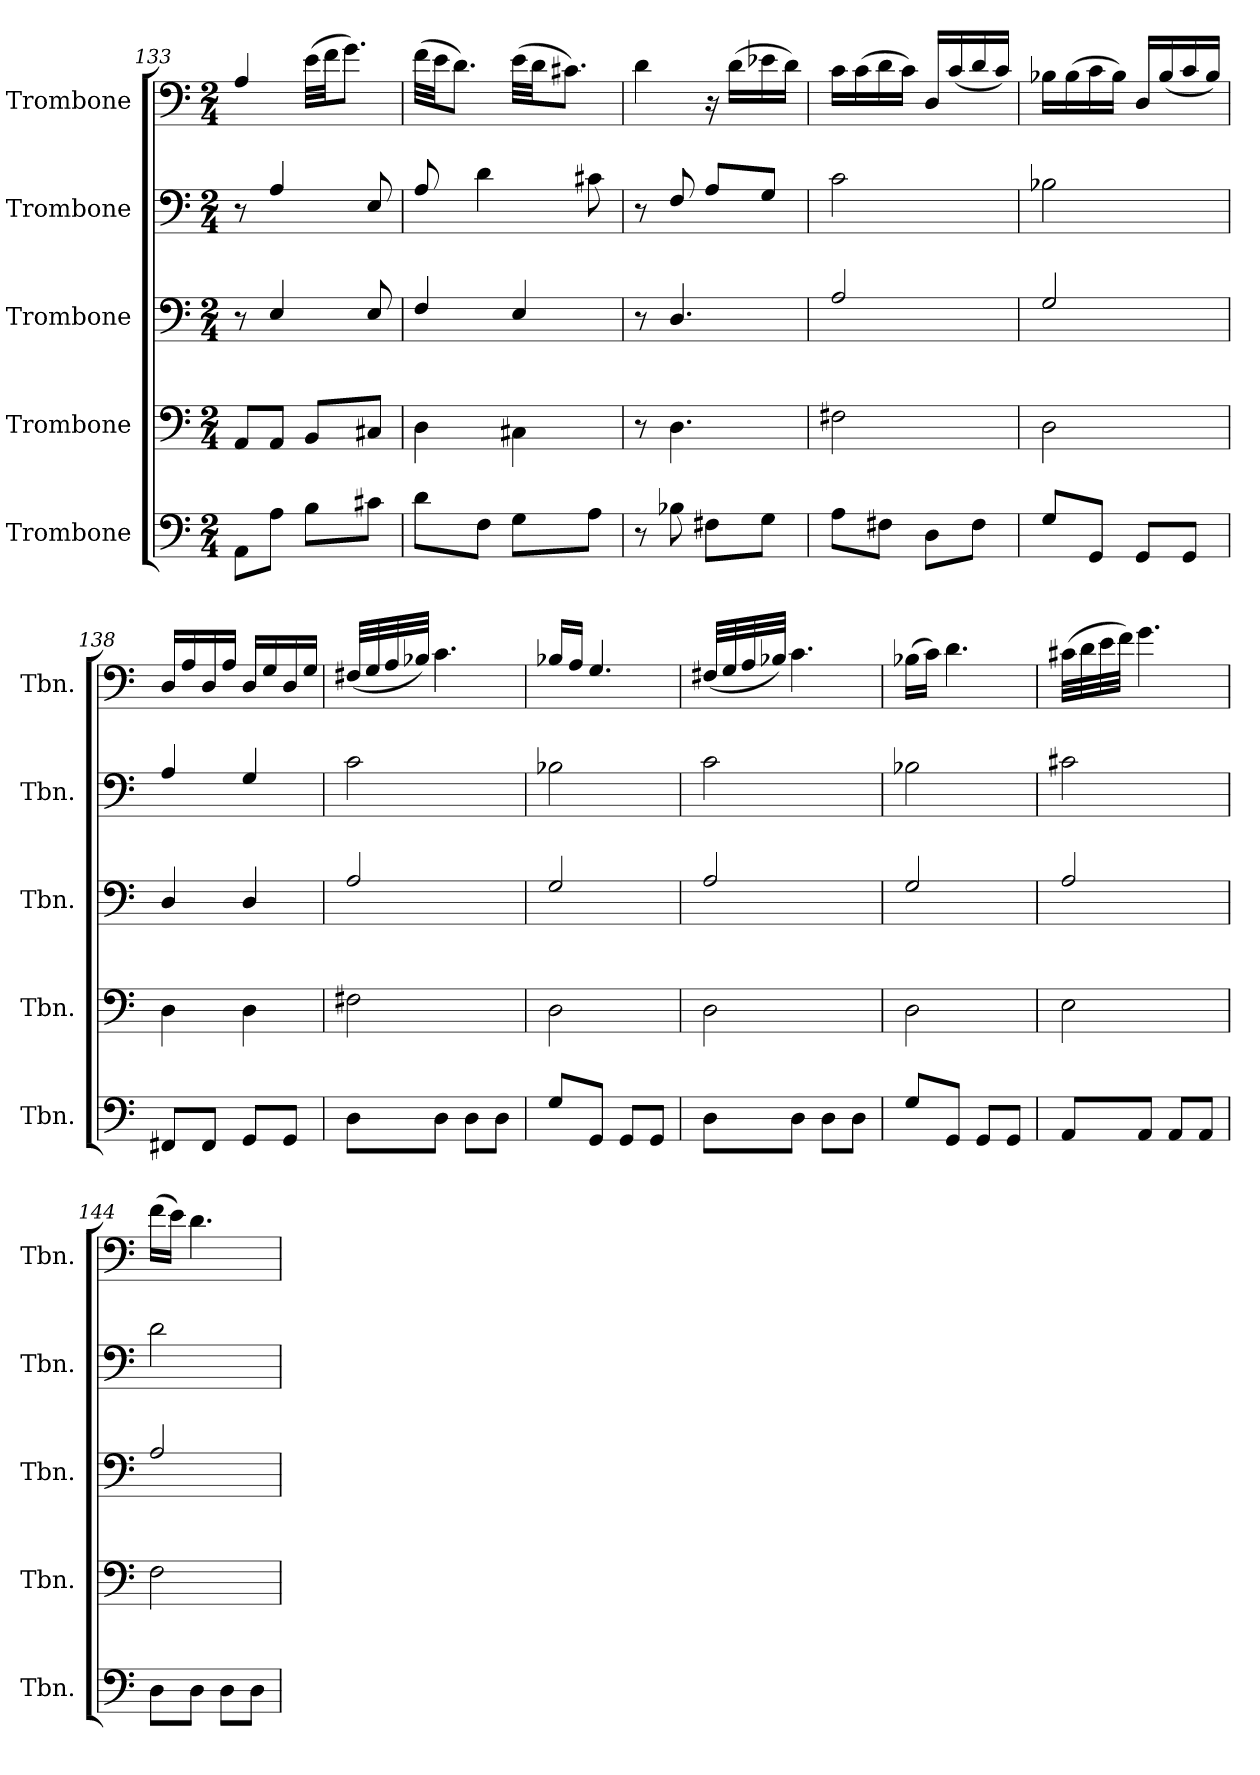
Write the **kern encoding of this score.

**kern	**kern	**kern	**kern	**kern
*part5	*part4	*part3	*part2	*part1
*staff5	*staff4	*staff3	*staff2	*staff1
*I"Trombone	*I"Trombone	*I"Trombone	*I"Trombone	*I"Trombone
*I'Tbn.	*I'Tbn.	*I'Tbn.	*I'Tbn.	*I'Tbn.
*clefF4	*clefF4	*clefF4	*clefF4	*clefF4
*k[]	*k[]	*k[]	*k[]	*k[]
*M2/4	*M2/4	*M2/4	*M2/4	*M2/4
=133	=133	=133	=133	=133
8AA\L	8AA/L	8r	8r	4A/
8A\J	8AA/J	4E/	4A/	.
8B\L	8BB/L	.	.	(>32e\LLL
.	.	.	.	32f\JJ
.	.	.	.	8.g\J)
8c#X\J	8C#X/J	8E/	8E/	.
!!LO:PB:g=z
=134	=134	=134	=134	=134
8d\L	4D\	4F/	8A/	(>32f\LLL
.	.	.	.	32e\JJ
.	.	.	.	8.d\J)
8F\J	.	.	4d\	.
8G\L	4C#X\	4E/	.	(>32e\LLL
.	.	.	.	32d\JJ
.	.	.	.	8.c#X\J)
8A\J	.	.	8c#X\	.
=135	=135	=135	=135	=135
8r	8r	8r	8r	4d\
8B-X\	4.D\	4.D/	8F/	.
8F#X\L	.	.	8A/L	16r
.	.	.	.	(>16d\LL
8G\J	.	.	8G/J	16e-X\
.	.	.	.	16d\JJ)
=136	=136	=136	=136	=136
8A\L	2F#X\	2A/	2c\	16c\LL
.	.	.	.	(>16c\
8F#X\J	.	.	.	16d\
.	.	.	.	16c\JJ)
8D\L	.	.	.	16D/LL
.	.	.	.	(16c/
8F#\J	.	.	.	16d/
.	.	.	.	16c/JJ)
=137	=137	=137	=137	=137
8G/L	2D\	2G/	2B-X\	16B-X\LL
.	.	.	.	(>16B-\
8GG/J	.	.	.	16c\
.	.	.	.	16B-\JJ)
8GG/L	.	.	.	16D/LL
.	.	.	.	(16B-/
8GG/J	.	.	.	16c/
.	.	.	.	16B-/JJ)
=138	=138	=138	=138	=138
8FF#X/L	4D\	4D/	4A/	16D/LL
.	.	.	.	16A/
8FF#/J	.	.	.	16D/
.	.	.	.	16A/JJ
8GG/L	4D\	4D/	4G/	16D/LL
.	.	.	.	16G/
8GG/J	.	.	.	16D/
.	.	.	.	16G/JJ
!!LO:LB:g=z
=139	=139	=139	=139	=139
8D\L	2F#X\	2A/	2c\	(32F#X/LLL
.	.	.	.	32G/
.	.	.	.	32A/
.	.	.	.	32B-X/JJJ)
8D\J	.	.	.	4.c\
8D\L	.	.	.	.
8D\J	.	.	.	.
!!LO:PB:g=z
=140	=140	=140	=140	=140
8G/L	2D\	2G/	2B-X\	16B-X/LL
.	.	.	.	16A/JJ
8GG/J	.	.	.	4.G/
8GG/L	.	.	.	.
8GG/J	.	.	.	.
=141	=141	=141	=141	=141
8D\L	2D\	2A/	2c\	(32F#X/LLL
.	.	.	.	32G/
.	.	.	.	32A/
.	.	.	.	32B-X/JJJ)
8D\J	.	.	.	4.c\
8D\L	.	.	.	.
8D\J	.	.	.	.
=142	=142	=142	=142	=142
8G/L	2D\	2G/	2B-X\	(>16B-X\LL
.	.	.	.	16c\JJ)
8GG/J	.	.	.	4.d\
8GG/L	.	.	.	.
8GG/J	.	.	.	.
=143	=143	=143	=143	=143
8AA/L	2E\	2A/	2c#X\	(>32c#X\LLL
.	.	.	.	32d\
.	.	.	.	32e\
.	.	.	.	32f\JJJ)
8AA/J	.	.	.	4.g\
8AA/L	.	.	.	.
8AA/J	.	.	.	.
=144	=144	=144	=144	=144
8D\L	2F\	2A/	2d\	(>16f\LL
.	.	.	.	16e\JJ)
8D\J	.	.	.	4.d\
8D\L	.	.	.	.
8D\J	.	.	.	.
=	=	=	=	=
*-	*-	*-	*-	*-
